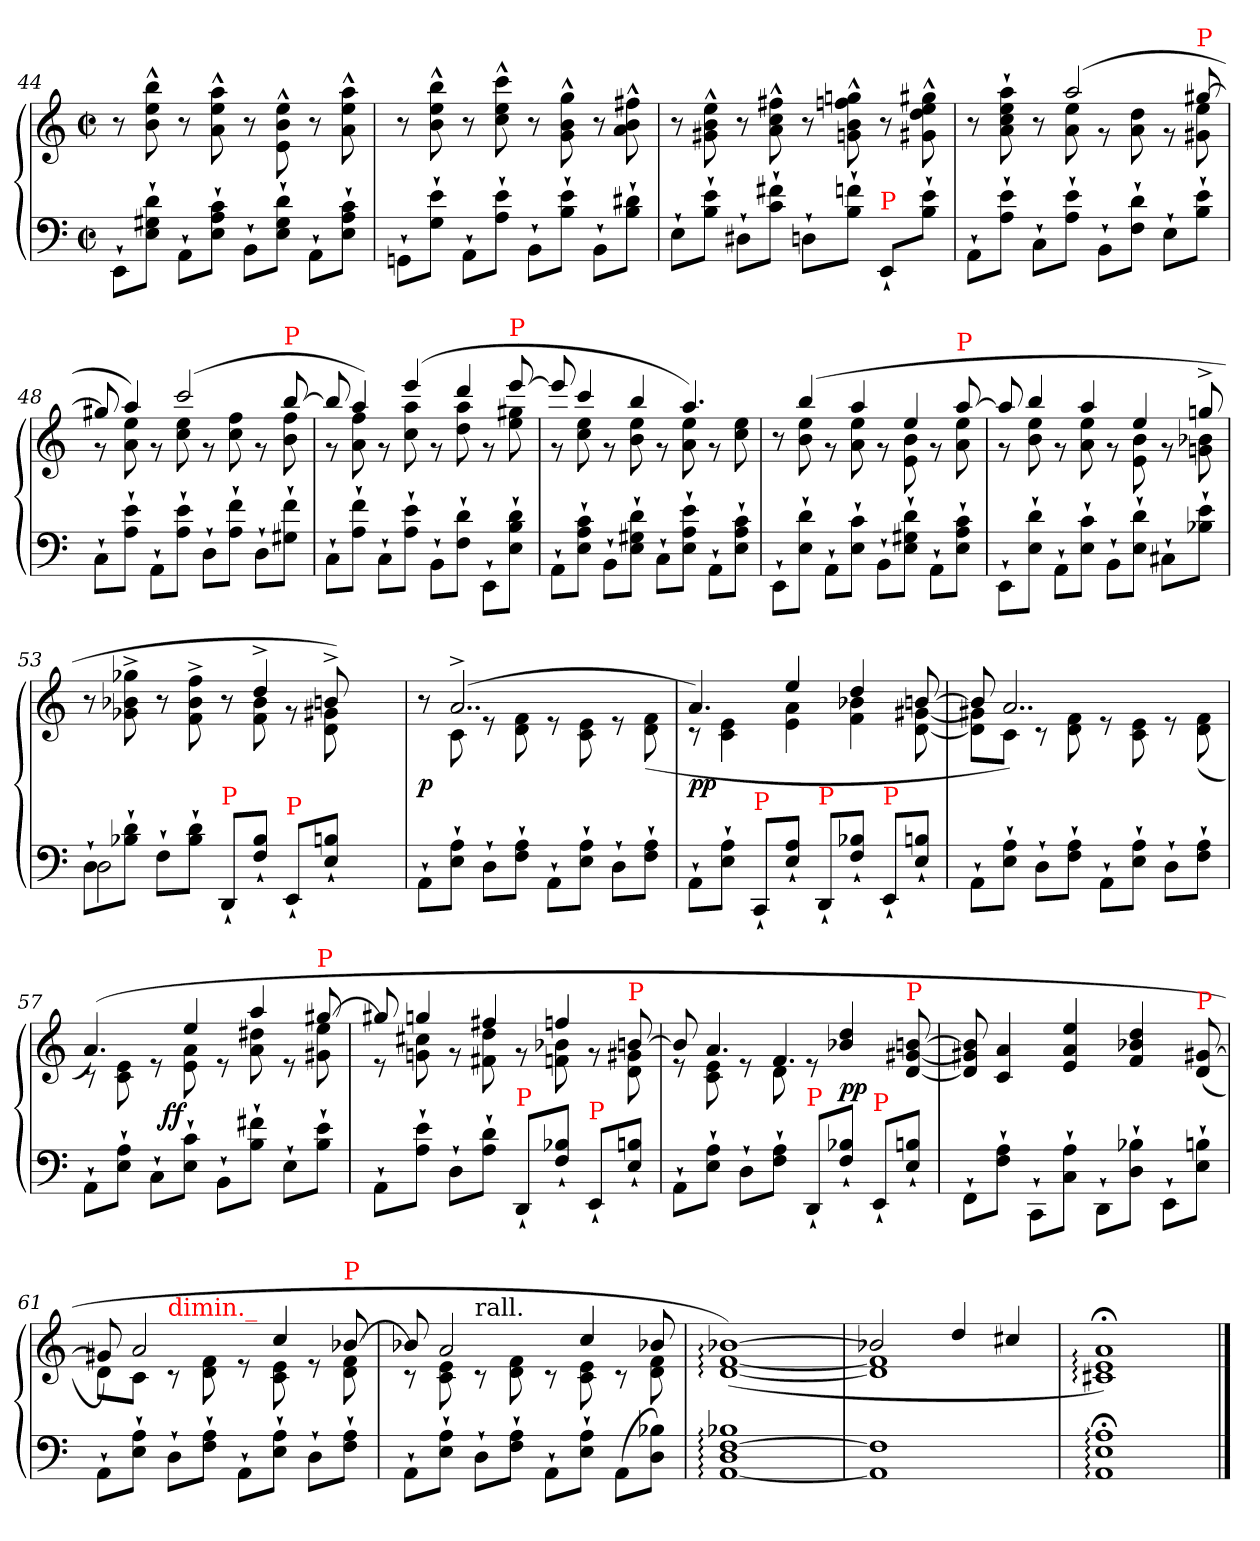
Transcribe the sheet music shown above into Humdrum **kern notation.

**kern	**kern	**dynam
*part1	*part1	*part1
*staff2	*staff1	*staff1/2
*clefF4	*clefG2	*
*k[]	*k[]	*
*a:	*a:	*
*M2/2	*M2/2	*
*met(c|)	*met(c|)	*
=44	=44	=44
8EE`>\L	8r	.
8d`>\ 8G#X`>\ 8E`>\J	8bb^^> 8ee^^> 8b^^>	.
8AA`>L	8r	.
8c`> 8A`> 8E`>J	8aa^^> 8ee^^> 8a^^>	.
8BB`>L	8r	.
8d`> 8G#`> 8E`>J	8ee^^>\ 8b^^>\ 8e^^>\	.
8AA`>L	8r	.
8c`> 8A`> 8E`>J	8aa^^> 8ee^^> 8a^^>	.
=45	=45	=45
8GGn`>L	8r	.
8e`> 8G`>J	8bb^^> 8ee^^> 8b^^>	.
8AA`>L	8r	.
8e`> 8A`>J	8ccc^^> 8ee^^> 8cc^^>	.
8BB`>L	8r	.
8e`> 8B`>J	8gg^^> 8b^^> 8g^^>	.
8BB`>L	8r	.
8d#X`> 8B`>J	8ff#X^^> 8b^^> 8a^^>	.
=46	=46	=46
8E`>L	8r	.
8e`> 8B`>J	8ee^^> 8b^^> 8g#X^^>	.
8D#X`>L	8r	.
8f#X`> 8c`>J	8ff#X^^> 8cc^^> 8a^^>	.
8Dn`>L	8r	.
8fn`> 8B`>J	8ggn^^> 8ffn^^> 8b^^> 8gn^^>	.
!LO:TX:a:color=red:t=P	!	!
8EE`>/L	8r	.
8e`>\ 8B`>\J	8gg#X^^> 8ee^^> 8dd^^> 8g#X^^>	.
=47	=47	=47
*	*^	*
8AA`>L	4.ryy	8r	.
8e`> 8A`>J	.	8aa`> 8ee`> 8cc`> 8a`>	.
8C`>L	.	8r	.
8e`> 8A`>J	(2aa	8ee 8a	.
8BB`>L	.	8r	.
8d`> 8F`>J	.	8dd 8a	.
8E`>L	.	8r	.
!	!LO:TX:a:color=red:t=P	!	!
8e`> 8B`>J	[8gg#X	8ee 8g#X	.
=48	=48	=48	=48
8C`>L	8gg#X]	8rg	.
8e`> 8A`>J	4aa)	8ee 8a	.
8AA`>L	.	8r	.
8e`> 8A`>J	(2ccc	8ee 8cc	.
8D`>L	.	8r	.
8f`> 8A`>J	.	8ff 8cc	.
8D`>L	.	8r	.
!	!LO:TX:a:color=red:t=P	!	!
8f`> 8G#X`>J	[8bb	8ff 8b	.
=49	=49	=49	=49
8C`>L	8bb]	8r	.
8f`> 8A`>J	4aa)	8ff 8a	.
8C`>L	.	8r	.
8e`> 8A`>J	(4eee	8aa 8cc	.
8BB`>L	.	8r	.
8d`> 8F`>J	4ddd	8aa 8dd	.
8EE`>\L	.	8r	.
!	!LO:TX:a:color=red:t=P	!	!
8d`>\ 8B`>\ 8E`>\J	[8eee	8gg#X 8ee	.
=50	=50	=50	=50
8AA`>L	8eee]	8r	.
8c`> 8A`> 8E`>J	4ccc	8ee 8cc	.
8BB`>L	.	8r	.
8d`> 8G#X`> 8E`>J	4bb	8ee 8b	.
8C`>L	.	8r	.
8e`> 8A`> 8E`>J	4.aa)	8ee 8a	.
8AA`>L	.	8r	.
8c`> 8A`> 8E`>J	.	8ee 8cc	.
=51	=51	=51	=51
8EE`>\L	8ryy	8r	.
8d`>\ 8E`>\J	(4bb	8ee 8b	.
8AA`>L	.	8r	.
8c`> 8E`>J	4aa	8ee 8a	.
8BB`>L	.	8r	.
8d`> 8G#X`> 8E`>J	4ee	8b 8e	.
8AA`>L	.	8r	.
!	!LO:TX:a:color=red:t=P	!	!
8c`> 8A`> 8E`>J	[8aa	8ee 8a	.
=52	=52	=52	=52
8EE`>\L	8aa]	8r	.
8d`>\ 8E`>\J	4bb	8ee 8b	.
8AA`>L	.	8r	.
8c`> 8E`>J	4aa	8ee 8a	.
8BB`>L	.	8r	.
8d`> 8E`>J	4ee	8b 8e	.
8C#X`>L	.	8r	.
8e`> 8B-X`>J	8ggn^>	8b-X 8gn	.
=53	=53	=53	=53
!LO:N:vis=2	!	!	!
*^	*	*	*
8D`>\	2D	2ryy	8r	.
8d`>\ 8B-X`>\J	.	.	8gg-X^> 8b-X^> 8g-X^>	.
8F`>\L	.	.	8r	.
8d`>\ 8B-`>\J	.	.	8ff^> 8b-^> 8f^>	.
!LO:TX:a:color=red:t=P	!	!	!	!
2ryy	8DD`>/L	8ryy	8r	.
.	8B-`>\ 8F`>\J	4dd^>	8b- 8f	.
!	!LO:TX:a:color=red:t=P	!	!	!
.	8EE`>/L	.	8rg	.
.	8Bn`>\ 8E`>\J	8bn^>)	8g#X 8d	.
4ryy	4ryy	4ryy	4ryy	.
*v	*v	*	*	*
=54	=54	=54	=54
8AA`>\L	8r	8ryy	p
8A`>\ 8E`>\J	(2..a^	8c	.
8D`>L	.	8re	.
8A`> 8F`>J	.	8f 8d	.
8AA`>\L	.	8re	.
8A`>\ 8E`>\J	.	8e 8c	.
8D`>L	.	8re	.
8A`> 8F`>J	.	(>8f 8d	.
=55	=55	=55	=55
8AA`>\L	4.a)	8rc	pp
8A`>\ 8E`>\J	.	4e 4c	.
!LO:TX:a:color=red:t=P	!	!	!
8CC`>/L	.	.	.
8A`>\ 8E`>\J	4ee	4a 4e	.
!LO:TX:a:color=red:t=P	!	!	!
8DD`>/L	.	.	.
8B-X`>\ 8F`>\J	4dd	4b-X 4f	.
!LO:TX:a:color=red:t=P	!	!	!
8EE`>/L	.	.	.
8Bn`>\ 8E`>\J	[8bn	[8g#X [8d	.
=56	=56	=56	=56
8AA`>\L	8b]	8g#X] 8d]L	.
8A`>\ 8E`>\J	2..a)	8cJ	.
8D`>L	.	8rc	.
8A`> 8F`>J	.	8f 8d	.
8AA`>\L	.	8re	.
8A`>\ 8E`>\J	.	8e 8c	.
8D`>L	.	8re	.
8A`> 8F`>J	.	(>8f 8d	.
=57	=57	=57	=57
8AA`>\L	(4.a)	8rc	.
8A`>\ 8E`>\J	.	8e 8c	.
8C`>L	.	8re	.
!	!	!	!LO:DY:rj
8c`> 8E`>J	4ee	8a 8e	f f
8BB`>L	.	8re	.
8f#X`> 8B`>J	4aa	8dd#X 8a	.
8E`>L	.	8re	.
!	!LO:TX:a:color=red:t=P	!	!
8e`> 8B`>J	[8gg#X	8ee 8g#X	.
=58	=58	=58	=58
8AA`>L	8gg#X]	8re	.
8e`> 8A`>J	4ggn	8cc#X 8gn	.
8D`>L	.	8r	.
8d`> 8A`>J	4ff#X	8dd 8f#X	.
!LO:TX:a:color=red:t=P	!	!	!
8DD`/L	.	8r	.
8B-X`>\ 8F`>\J	4ffn	8b-X 8fn	.
!LO:TX:a:color=red:t=P	!	!	!
8EE`>/L	.	8r	.
!	!LO:TX:a:color=red:t=P	!	!
8Bn`>\ 8E`>\J	[8bn	8g#X 8d	.
=59	=59	=59	=59
8AA`>\L	8b]	8re	.
!	!LO:N:vis=4.	!	!
8A`>\ 8E`>\J	4a	8e 8c	.
8D`>L	.	8re	.
!	!LO:N:vis=4.	!	!
8A`> 8F`>J	4f	8d	.
!LO:TX:a:color=red:t=P	!	!	!
8DD`>/L	.	8re	.
8B-X`>\ 8F`>\J	4dd/ 4b-X/	4.ryy	pp
!LO:TX:a:color=red:t=P	!	!	!
8EE`>/L	.	.	.
!	!LO:TX:a:color=red:t=P	!	!
8Bn`>\ 8E`>\J	[8bn [8g#X [8d	.	.
*	*v	*v	*
=60	=60	=60
8FF`>\L	8b] 8g#X] 8d]	.
8A`>\ 8F`>\J	4a 4c	.
8CC`>\L	.	.
8A`>\ 8C`>\J	4ee 4a 4e	.
8DD`>\L	.	.
8B-X`>\ 8D`>\J	4dd 4b-X 4f	.
8EE`>\L	.	.
!	!LO:TX:a:color=red:t=P	!
8Bn`>\ 8E`>\J	([8g#X 8d	.
=61	=61	=61
*	*^	*
8AA`>\L	8g#X])	8dL	.
8A`>\ 8E`>\J	2a	8cJ	.
!	!	!LO:TX:a:color=red:t=dimin._	!
8D`>L	.	8rc	.
8A`> 8F`>J	.	8f 8d	.
8AA`>\L	.	8re	.
8A`>\ 8E`>\J	4cc	8e 8c	.
8D`>L	.	8re	.
!	!LO:TX:a:color=red:t=P	!	!
8A`> 8F`>J	[8b-X	8f 8d	.
=62	=62	=62	=62
8AA`>\L	8b-X]	8rc	.
8A`>\ 8E`>\J	2a	8e 8c	.
!	!	!LO:TX:a:t=rall.	!
8D`>L	.	8rc	.
8A`> 8F`>J	.	8f 8d	.
8AA`>\L	.	8rc	.
8A`>\ 8E`>\J	4cc	8e 8c	.
(8AA\L	.	8rc	.
8B-X\ 8D\J)	8b-X	8f 8d	.
=63	=63	=63	=63
!	!LO:TX:a:t=lento.	!	!
*	*v	*v	*
1B-X: [1F: 1D: [1AA:	(>[1b-X: [1f: [1d:)	.
=64	=64	=64
*	*^	*
1F] 1AA]	2b-X]	1f] 1d]	.
.	4dd	.	.
.	4cc#X	.	.
*	*v	*v	*
=65	=65	=65
1A;: 1E;: 1AA;:	1a;<: 1e;<: 1c#X;<:)	.
==	==	==
*-	*-	*-
